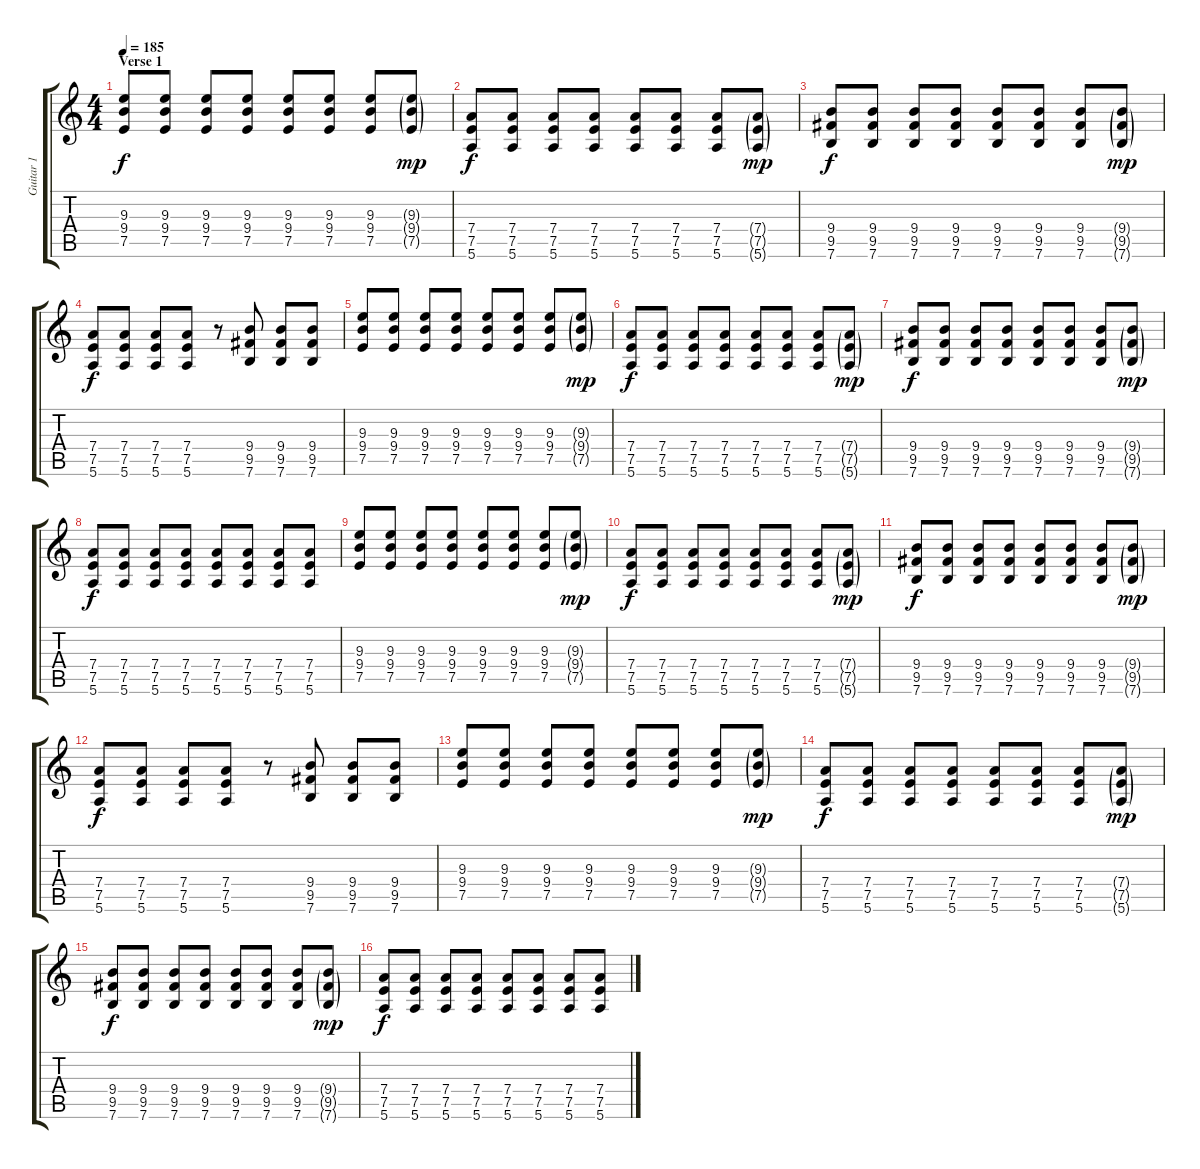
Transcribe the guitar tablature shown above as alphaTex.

\track ("Guitar 1" "Guitar 1") {instrument electricguitarmuted}
\staff {score tabs}
\tuning (E4 B3 G3 D3 A2 E2) {hide}
\ts (4 4)
\section ("" "Verse 1")
\tempo 185
\clef g2
\ks c
(9.3 9.4 7.5).8{dy f} (9.3 9.4 7.5).8 (9.3 9.4 7.5).8 (9.3 9.4 7.5).8 (9.3 9.4 7.5).8 (9.3 9.4 7.5).8 (9.3 9.4 7.5).8 (9.3{g} 9.4{g} 7.5{g}).8{dy mp} |
(7.4 7.5 5.6).8{dy f} (7.4 7.5 5.6).8 (7.4 7.5 5.6).8 (7.4 7.5 5.6).8 (7.4 7.5 5.6).8 (7.4 7.5 5.6).8 (7.4 7.5 5.6).8 (7.4{g} 7.5{g} 5.6{g}).8{dy mp} |
(9.4 9.5 7.6).8{dy f} (9.4 9.5 7.6).8 (9.4 9.5 7.6).8 (9.4 9.5 7.6).8 (9.4 9.5 7.6).8 (9.4 9.5 7.6).8 (9.4 9.5 7.6).8 (9.4{g} 9.5{g} 7.6{g}).8{dy mp} |
(7.4 7.5 5.6).8{dy f} (7.4 7.5 5.6).8 (7.4 7.5 5.6).8 (7.4 7.5 5.6).8 r.8 (9.4 9.5 7.6).8 (9.4 9.5 7.6).8 (9.4 9.5 7.6).8 |
(9.3 9.4 7.5).8 (9.3 9.4 7.5).8 (9.3 9.4 7.5).8 (9.3 9.4 7.5).8 (9.3 9.4 7.5).8 (9.3 9.4 7.5).8 (9.3 9.4 7.5).8 (9.3{g} 9.4{g} 7.5{g}).8{dy mp} |
(7.4 7.5 5.6).8{dy f} (7.4 7.5 5.6).8 (7.4 7.5 5.6).8 (7.4 7.5 5.6).8 (7.4 7.5 5.6).8 (7.4 7.5 5.6).8 (7.4 7.5 5.6).8 (7.4{g} 7.5{g} 5.6{g}).8{dy mp} |
(9.4 9.5 7.6).8{dy f} (9.4 9.5 7.6).8 (9.4 9.5 7.6).8 (9.4 9.5 7.6).8 (9.4 9.5 7.6).8 (9.4 9.5 7.6).8 (9.4 9.5 7.6).8 (9.4{g} 9.5{g} 7.6{g}).8{dy mp} |
(7.4 7.5 5.6).8{dy f} (7.4 7.5 5.6).8 (7.4 7.5 5.6).8 (7.4 7.5 5.6).8 (7.4 7.5 5.6).8 (7.4 7.5 5.6).8 (7.4 7.5 5.6).8 (7.4 7.5 5.6).8 |
(9.3 9.4 7.5).8 (9.3 9.4 7.5).8 (9.3 9.4 7.5).8 (9.3 9.4 7.5).8 (9.3 9.4 7.5).8 (9.3 9.4 7.5).8 (9.3 9.4 7.5).8 (9.3{g} 9.4{g} 7.5{g}).8{dy mp} |
(7.4 7.5 5.6).8{dy f} (7.4 7.5 5.6).8 (7.4 7.5 5.6).8 (7.4 7.5 5.6).8 (7.4 7.5 5.6).8 (7.4 7.5 5.6).8 (7.4 7.5 5.6).8 (7.4{g} 7.5{g} 5.6{g}).8{dy mp} |
(9.4 9.5 7.6).8{dy f} (9.4 9.5 7.6).8 (9.4 9.5 7.6).8 (9.4 9.5 7.6).8 (9.4 9.5 7.6).8 (9.4 9.5 7.6).8 (9.4 9.5 7.6).8 (9.4{g} 9.5{g} 7.6{g}).8{dy mp} |
(7.4 7.5 5.6).8{dy f} (7.4 7.5 5.6).8 (7.4 7.5 5.6).8 (7.4 7.5 5.6).8 r.8 (9.4 9.5 7.6).8 (9.4 9.5 7.6).8 (9.4 9.5 7.6).8 |
(9.3 9.4 7.5).8 (9.3 9.4 7.5).8 (9.3 9.4 7.5).8 (9.3 9.4 7.5).8 (9.3 9.4 7.5).8 (9.3 9.4 7.5).8 (9.3 9.4 7.5).8 (9.3{g} 9.4{g} 7.5{g}).8{dy mp} |
(7.4 7.5 5.6).8{dy f} (7.4 7.5 5.6).8 (7.4 7.5 5.6).8 (7.4 7.5 5.6).8 (7.4 7.5 5.6).8 (7.4 7.5 5.6).8 (7.4 7.5 5.6).8 (7.4{g} 7.5{g} 5.6{g}).8{dy mp} |
(9.4 9.5 7.6).8{dy f} (9.4 9.5 7.6).8 (9.4 9.5 7.6).8 (9.4 9.5 7.6).8 (9.4 9.5 7.6).8 (9.4 9.5 7.6).8 (9.4 9.5 7.6).8 (9.4{g} 9.5{g} 7.6{g}).8{dy mp} |
(7.4 7.5 5.6).8{dy f} (7.4 7.5 5.6).8 (7.4 7.5 5.6).8 (7.4 7.5 5.6).8 (7.4 7.5 5.6).8 (7.4 7.5 5.6).8 (7.4 7.5 5.6).8 (7.4 7.5 5.6).8
